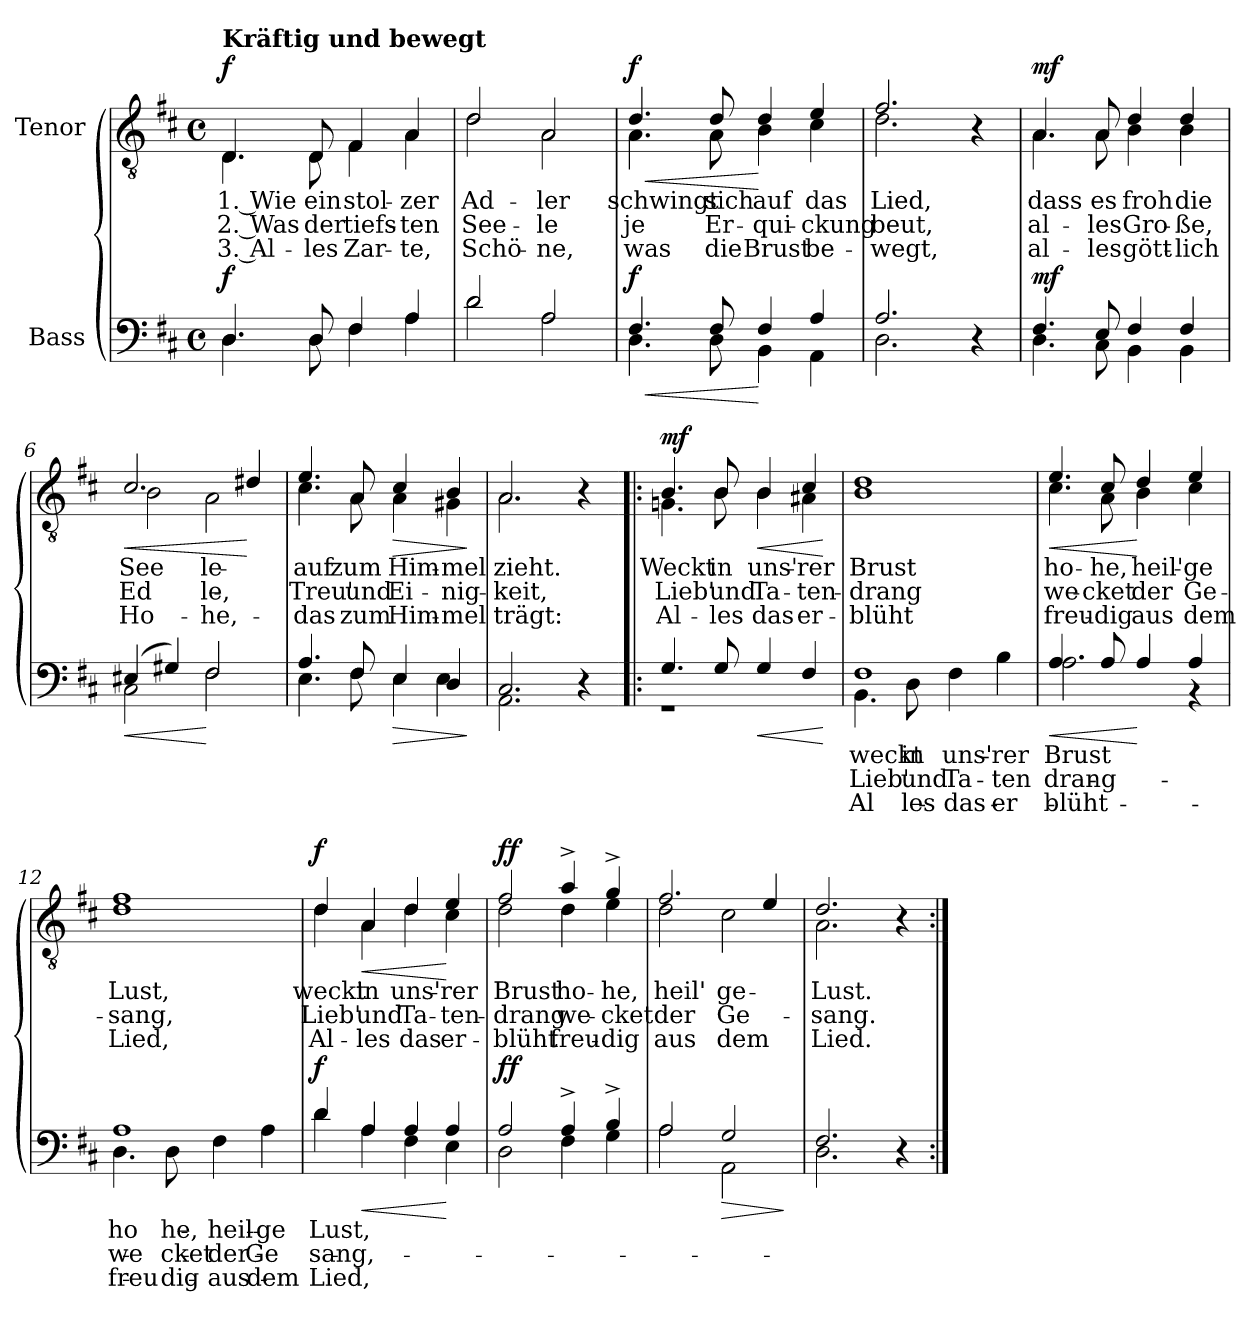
**kern	**text	**text	**text	**dynam	**kern	**text	**text	**text	**dynam
*part2	*part2	*part2	*part2	*part2	*part1	*part1	*part1	*part1	*part1
*staff2	*staff2	*staff2	*staff2	*staff2	*staff1	*staff1	*staff1	*staff1	*staff1
*I"Bass	*	*	*	*	*I"Tenor	*	*	*	*
*clefF4	*	*	*	*	*clefGv2	*	*	*	*
*k[f#c#]	*	*	*	*	*k[f#c#]	*	*	*	*
*M4/4	*	*	*	*	*M4/4	*	*	*	*
*met(c)	*	*	*	*	*met(c)	*	*	*	*
=1	=1	=1	=1	=1	=1	=1	=1	=1	=1
*^	*	*	*	*	*^	*	*	*	*
!	!	!	!	!	!	!LO:TX:a:B:t=Kräftig und bewegt	!	!	!	!	!
!	!	!	!	!	!LO:DY:a	!	!	!LO:LY:b	!LO:LY:b	!LO:LY:b	!LO:DY:a
4.D/	4.D\	.	.	.	f	4.D/	4.D\	1. Wie	2. Was	3. Al-	f
!	!	!	!	!	!	!	!	!LO:LY:b	!LO:LY:b	!LO:LY:b	!
8D/	8D\	.	.	.	.	8D/	8D\	ein	der	-les	.
!	!	!	!	!	!	!	!	!LO:LY:b	!LO:LY:b	!LO:LY:b	!
4F#/	4F#\	.	.	.	.	4F#/	4F#\	stol-	tiefs-	Zar-	.
!	!	!	!	!	!	!	!	!LO:LY:b	!LO:LY:b	!LO:LY:b	!
4A/	4A\	.	.	.	.	4A/	4A\	-zer	-ten	-te,	.
=2	=2	=2	=2	=2	=2	=2	=2	=2	=2	=2	=2
!	!	!	!	!	!	!	!	!LO:LY:b	!LO:LY:b	!LO:LY:b	!
2d/	2d\	.	.	.	.	2d/	2d\	Ad-	See-	Schö-	.
!	!	!	!	!	!	!	!	!LO:LY:b	!LO:LY:b	!LO:LY:b	!
2A/	2A\	.	.	.	.	2A/	2A\	-ler	-le	-ne,	.
=3	=3	=3	=3	=3	=3	=3	=3	=3	=3	=3	=3
!	!	!	!	!	!LO:HP:b	!	!	!LO:LY:b	!LO:LY:b	!LO:LY:b	!LO:HP:b
!	!	!	!	!	!LO:DY:n=1:a	!	!	!	!	!	!LO:DY:n=1:a
4.F#/	4.D\	.	.	.	< f	4.d/	4.A\	schwingt	je	was	< f
!	!	!	!	!	!	!	!	!LO:LY:b	!LO:LY:b	!LO:LY:b	!
8F#/	8D\	.	.	.	.	8d/	8A\	sich	Er-	die	.
!	!	!	!	!	!	!	!	!LO:LY:b	!LO:LY:b	!LO:LY:b	!
4F#/	4BB\	.	.	.	[	4d/	4B\	auf	-qui-	Brust	[
!	!	!	!	!	!	!	!	!LO:LY:b	!LO:LY:b	!LO:LY:b	!
4A/	4AA\	.	.	.	.	4e/	4c#\	das	-ckung	be-	.
=4	=4	=4	=4	=4	=4	=4	=4	=4	=4	=4	=4
!	!	!	!	!	!	!	!	!LO:LY:b	!LO:LY:b	!LO:LY:b	!
2.A/	2.D\	.	.	.	.	2.f#/	2.d\	Lied,	beut,	-wegt,	.
4r	4ryy	.	.	.	.	4r	4ryy	.	.	.	.
!!LO:LB:g=z	!!
=5	=5	=5	=5	=5	=5	=5	=5	=5	=5	=5	=5
!	!	!	!	!	!LO:DY:a	!	!	!LO:LY:b	!LO:LY:b	!LO:LY:b	!LO:DY:a
4.F#/	4.D\	.	.	.	mf	4.A/	4.A\	dass	al-	al-	mf
!	!	!	!	!	!	!	!	!LO:LY:b	!LO:LY:b	!LO:LY:b	!
8E/	8C#\	.	.	.	.	8A/	8A\	es	-les	-les	.
!	!	!	!	!	!	!	!	!LO:LY:b	!LO:LY:b	!LO:LY:b	!
4F#/	4BB\	.	.	.	.	4d/	4B\	froh	Gro-	gött-	.
!	!	!	!	!	!	!	!	!LO:LY:b	!LO:LY:b	!LO:LY:b	!
4F#/	4BB\	.	.	.	.	4d/	4B\	die	-ße,	-lich	.
=6	=6	=6	=6	=6	=6	=6	=6	=6	=6	=6	=6
!	!	!	!	!	!LO:HP:b	!	!	!LO:LY:b	!LO:LY:b	!LO:LY:b	!LO:HP:b
(4E#X/	2C#\	.	.	.	<	2.c#/	2B\	See-	Ed-	Ho-	<
4G#X/)	.	.	.	.	.	.	.	.	.	.	.
!	!	!	!	!	!	!	!	!LO:LY:b	!LO:LY:b	!LO:LY:b	!
2F#/	2F#\	.	.	.	[	.	2A\	-le	-le,	-he,	.
.	.	.	.	.	.	4d#X/	.	.	.	.	[
=7	=7	=7	=7	=7	=7	=7	=7	=7	=7	=7	=7
!	!	!	!	!	!	!	!	!LO:LY:b	!LO:LY:b	!LO:LY:b	!
4.A/	4.E\	.	.	.	.	4.e/	4.c#\	auf	Treu'	das	.
!	!	!	!	!	!	!	!	!LO:LY:b	!LO:LY:b	!LO:LY:b	!
8F#/	8F#\	.	.	.	.	8A/	8A\	zum	und	zum	.
!	!	!	!	!	!LO:HP:b	!	!	!LO:LY:b	!LO:LY:b	!LO:LY:b	!LO:HP:b
4E/	4E\	.	.	.	>	4c#/	4A\	Him-	Ei-	Him-	>
!	!	!	!	!	!	!	!	!LO:LY:b	!LO:LY:b	!LO:LY:b	!
4D/	4E\	.	.	.	.	4B/	4G#X\	-mel	-nig-	-mel	.
*v	*v	*	*	*	*	*	*	*	*	*	*
*	*	*	*	*	*v	*v	*	*	*	*
.	.	.	.	]	.	.	.	.	]
=8	=8	=8	=8	=8	=8	=8	=8	=8	=8
*^	*	*	*	*	*^	*	*	*	*
!	!	!	!	!	!	!	!	!LO:LY:b	!LO:LY:b	!LO:LY:b	!
2.C#/	2.AA\	.	.	.	.	2.A/	2.A\	zieht.	-keit,	trägt:	.
4r	4ryy	.	.	.	.	4r	4ryy	.	.	.	.
!!LO:LB:g=z	!!
=9!|:	=9!|:	=9!|:	=9!|:	=9!|:	=9!|:	=9!|:	=9!|:	=9!|:	=9!|:	=9!|:	=9!|:
!	!	!	!	!	!LO:DY:a	!	!	!LO:LY:b	!LO:LY:b	!LO:LY:b	!LO:DY:a
4.G/	1r	.	.	.	mf	4.B/	4.Gn\	Weckt	Lieb'	Al-	mf
!	!	!	!	!	!	!	!	!LO:LY:b	!LO:LY:b	!LO:LY:b	!
8G/	.	.	.	.	.	8B/	8B\	in	und	-les	.
!	!	!	!	!	!LO:HP:b	!	!	!LO:LY:b	!LO:LY:b	!LO:LY:b	!LO:HP:b
4G/	.	.	.	.	<	4B/	4B\	uns'-	Ta-	das	<
!	!	!	!	!	!	!	!	!LO:LY:b	!LO:LY:b	!LO:LY:b	!
4F#/	.	.	.	.	.	4c#/	4A#X\	-rer	-ten-	er-	.
*v	*v	*	*	*	*	*	*	*	*	*	*
*	*	*	*	*	*v	*v	*	*	*	*
.	.	.	.	[	.	.	.	.	[
=10	=10	=10	=10	=10	=10	=10	=10	=10	=10
*^	*	*	*	*	*	*	*	*	*
!	!	!LO:LY:b	!LO:LY:b	!LO:LY:b	!	!	!LO:LY:b	!LO:LY:b	!LO:LY:b	!
*	*	*	*	*	*	*^	*	*	*	*
1F#	4.BB\	weckt	Lieb'	Al-	.	1d	1B	Brust	-drang	-blüht	.
!	!	!LO:LY:b	!LO:LY:b	!LO:LY:b	!	!	!	!	!	!	!
.	8D\	in	und	-les	.	.	.	.	.	.	.
!	!	!LO:LY:b	!LO:LY:b	!LO:LY:b	!	!	!	!	!	!	!
.	4F#\	uns'-	Ta-	das	.	.	.	.	.	.	.
!	!	!LO:LY:b	!LO:LY:b	!LO:LY:b	!	!	!	!	!	!	!
.	4B\	-rer	-ten-	er-	.	.	.	.	.	.	.
=11	=11	=11	=11	=11	=11	=11	=11	=11	=11	=11	=11
!	!	!LO:LY:b	!LO:LY:b	!LO:LY:b	!LO:HP:b	!	!	!LO:LY:b	!LO:LY:b	!LO:LY:b	!LO:HP:b
4.A/	2.A\	Brust	-drang	-blüht	<	4.e/	4.c#\	ho-	we-	freu-	<
!	!	!	!	!	!	!	!	!LO:LY:b	!LO:LY:b	!LO:LY:b	!
8A/	.	.	.	.	.	8c#/	8A\	-he,	-cket	-dig	.
!	!	!	!	!	!	!	!	!LO:LY:b	!LO:LY:b	!LO:LY:b	!
4A/	.	.	.	.	[	4d/	4B\	heil'-	der	aus	[
!	!	!	!	!	!	!	!	!LO:LY:b	!LO:LY:b	!LO:LY:b	!
4A/	4r	.	.	.	.	4e/	4c#\	-ge	Ge-	dem	.
=12	=12	=12	=12	=12	=12	=12	=12	=12	=12	=12	=12
!	!	!LO:LY:b	!LO:LY:b	!LO:LY:b	!	!	!	!LO:LY:b	!LO:LY:b	!LO:LY:b	!
1A	4.D\	ho-	we-	freu-	.	1f#	1d	Lust,	-sang,	Lied,	.
!	!	!LO:LY:b	!LO:LY:b	!LO:LY:b	!	!	!	!	!	!	!
.	8D\	-he,	-cket	-dig	.	.	.	.	.	.	.
!	!	!LO:LY:b	!LO:LY:b	!LO:LY:b	!	!	!	!	!	!	!
.	4F#\	heil-	der	aus	.	.	.	.	.	.	.
!	!	!LO:LY:b	!LO:LY:b	!LO:LY:b	!	!	!	!	!	!	!
.	4A\	-ge	Ge-	dem	.	.	.	.	.	.	.
!!LO:LB:g=z	!!
=13	=13	=13	=13	=13	=13	=13	=13	=13	=13	=13	=13
!	!	!LO:LY:b	!LO:LY:b	!LO:LY:b	!LO:DY:a	!	!	!LO:LY:b	!LO:LY:b	!LO:LY:b	!LO:DY:a
4d/	4d\	Lust,	-sang,	Lied,	f	4d/	4d\	weckt	Lieb'	Al-	f
!	!	!	!	!	!LO:HP:b	!	!	!LO:LY:b	!LO:LY:b	!LO:LY:b	!LO:HP:b
4A/	4A\	.	.	.	<	4A/	4A\	in	und	-les	<
!	!	!	!	!	!	!	!	!LO:LY:b	!LO:LY:b	!LO:LY:b	!
4A/	4F#\	.	.	.	.	4d/	4d\	uns'-	Ta-	das	.
!	!	!	!	!	!	!	!	!LO:LY:b	!LO:LY:b	!LO:LY:b	!
4A/	4E\	.	.	.	[	4e/	4c#\	-rer	-ten-	er-	[
=14	=14	=14	=14	=14	=14	=14	=14	=14	=14	=14	=14
!	!	!	!	!	!LO:DY:a	!	!	!LO:LY:b	!LO:LY:b	!LO:LY:b	!LO:DY:a
2A/	2D\	.	.	.	ff	2f#/	2d\	Brust	-drang	-blüht	ff
!	!	!	!	!	!	!	!	!LO:LY:b	!LO:LY:b	!LO:LY:b	!
4A^/	4F#\	.	.	.	.	4a^/	4d\	ho-	we-	freu-	.
!	!	!	!	!	!	!	!	!LO:LY:b	!LO:LY:b	!LO:LY:b	!
4B^/	4G\	.	.	.	.	4g^/	4e\	-he,	-cket	-dig	.
=15	=15	=15	=15	=15	=15	=15	=15	=15	=15	=15	=15
!	!	!	!	!	!	!	!	!LO:LY:b	!LO:LY:b	!LO:LY:b	!
2A/	2A\	.	.	.	.	2.f#/	2d\	heil'-	der	aus	.
!	!	!	!	!	!LO:HP:b	!	!	!LO:LY:b	!LO:LY:b	!LO:LY:b	!
2G/	2AA\	.	.	.	>	.	2c#\	-ge	Ge-	dem	.
.	.	.	.	.	.	4e/	.	.	.	.	.
*v	*v	*	*	*	*	*	*	*	*	*	*
*	*	*	*	*	*v	*v	*	*	*	*
.	.	.	.	]	.	.	.	.	.
=16	=16	=16	=16	=16	=16	=16	=16	=16	=16
*^	*	*	*	*	*^	*	*	*	*
!	!	!	!	!	!	!	!	!LO:LY:b	!LO:LY:b	!LO:LY:b	!
2.F#/	2.D\	.	.	.	.	2.d/	2.A\	Lust.	-sang.	Lied.	.
4r	4ryy	.	.	.	.	4r	4ryy	.	.	.	.
*v	*v	*	*	*	*	*	*	*	*	*	*
*	*	*	*	*	*v	*v	*	*	*	*
=:|!	=:|!	=:|!	=:|!	=:|!	=:|!	=:|!	=:|!	=:|!	=:|!
*-	*-	*-	*-	*-	*-	*-	*-	*-	*-
